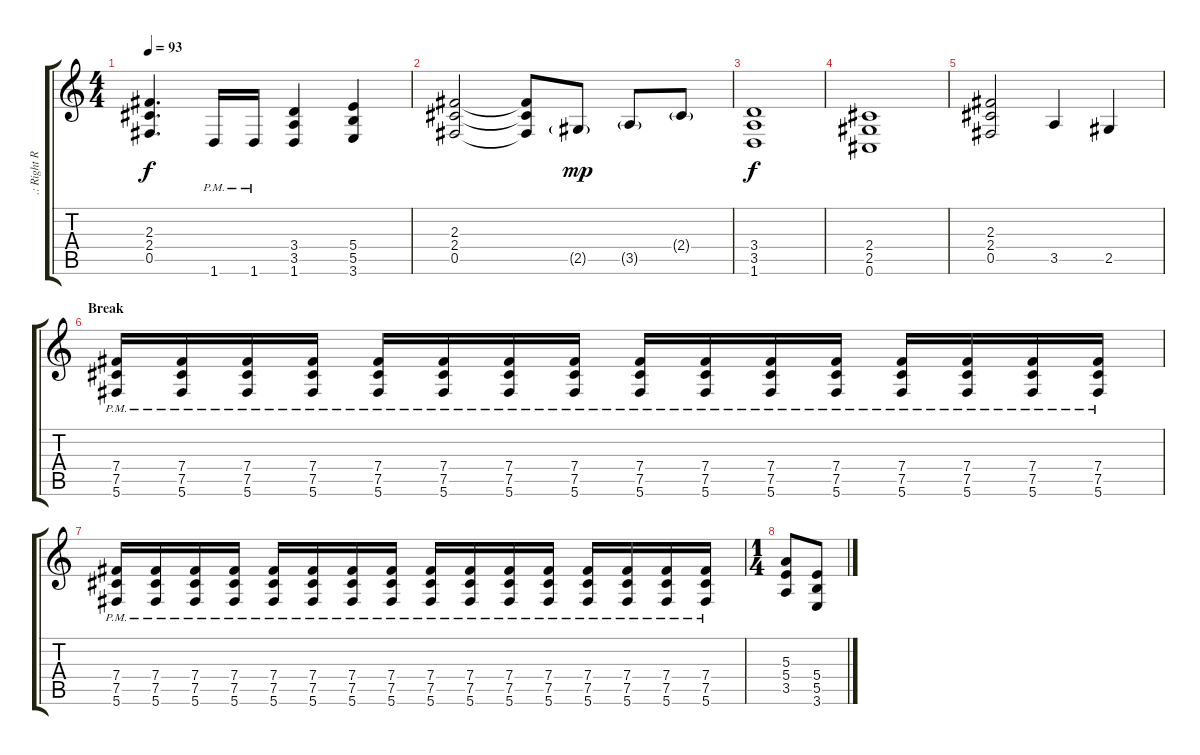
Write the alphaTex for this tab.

\track (".: Right Rythm Guitar :." ".: Right R") {instrument distortionguitar}
\staff {score tabs}
\tuning (Db4 Ab3 E3 B2 Gb2 Db2) {hide}
\ts (4 4)
\tempo 93
\clef g2
\ks c
(2.3 2.4 0.5).4{d dy f} 1.6{pm}.16 1.6{pm}.16 (3.4 3.5 1.6).4 (5.4 5.5 3.6).4 |
(2.3 2.4 0.5).2 (2.3{t} 2.4{t} 0.5{t}).8 2.5{g}.8{dy mp} 3.5{g}.8 2.4{g}.8 |
(3.4 3.5 1.6).1{dy f} |
(2.4 2.5 0.6).1 |
(2.3 2.4 0.5).2 3.5.4 2.5.4 |
\section ("" "Break")
(7.4{pm} 7.5{pm} 5.6).16 (7.4{pm} 7.5{pm} 5.6).16 (7.4{pm} 7.5{pm} 5.6).16 (7.4{pm} 7.5{pm} 5.6).16 (7.4{pm} 7.5{pm} 5.6).16 (7.4{pm} 7.5{pm} 5.6).16 (7.4{pm} 7.5{pm} 5.6).16 (7.4{pm} 7.5{pm} 5.6).16 (7.4{pm} 7.5{pm} 5.6).16 (7.4{pm} 7.5{pm} 5.6).16 (7.4{pm} 7.5{pm} 5.6).16 (7.4{pm} 7.5{pm} 5.6).16 (7.4{pm} 7.5{pm} 5.6).16 (7.4{pm} 7.5{pm} 5.6).16 (7.4{pm} 7.5{pm} 5.6).16 (7.4{pm} 7.5{pm} 5.6).16 |
(7.4{pm} 7.5{pm} 5.6).16 (7.4{pm} 7.5{pm} 5.6).16 (7.4{pm} 7.5{pm} 5.6).16 (7.4{pm} 7.5{pm} 5.6).16 (7.4{pm} 7.5{pm} 5.6).16 (7.4{pm} 7.5{pm} 5.6).16 (7.4{pm} 7.5{pm} 5.6).16 (7.4{pm} 7.5{pm} 5.6).16 (7.4{pm} 7.5{pm} 5.6).16 (7.4{pm} 7.5{pm} 5.6).16 (7.4{pm} 7.5{pm} 5.6).16 (7.4{pm} 7.5{pm} 5.6).16 (7.4{pm} 7.5{pm} 5.6).16 (7.4{pm} 7.5{pm} 5.6).16 (7.4{pm} 7.5{pm} 5.6).16 (7.4{pm} 7.5{pm} 5.6).16 |
\ts (1 4)
(5.3 5.4 3.5).8 (5.4 5.5 3.6).8
